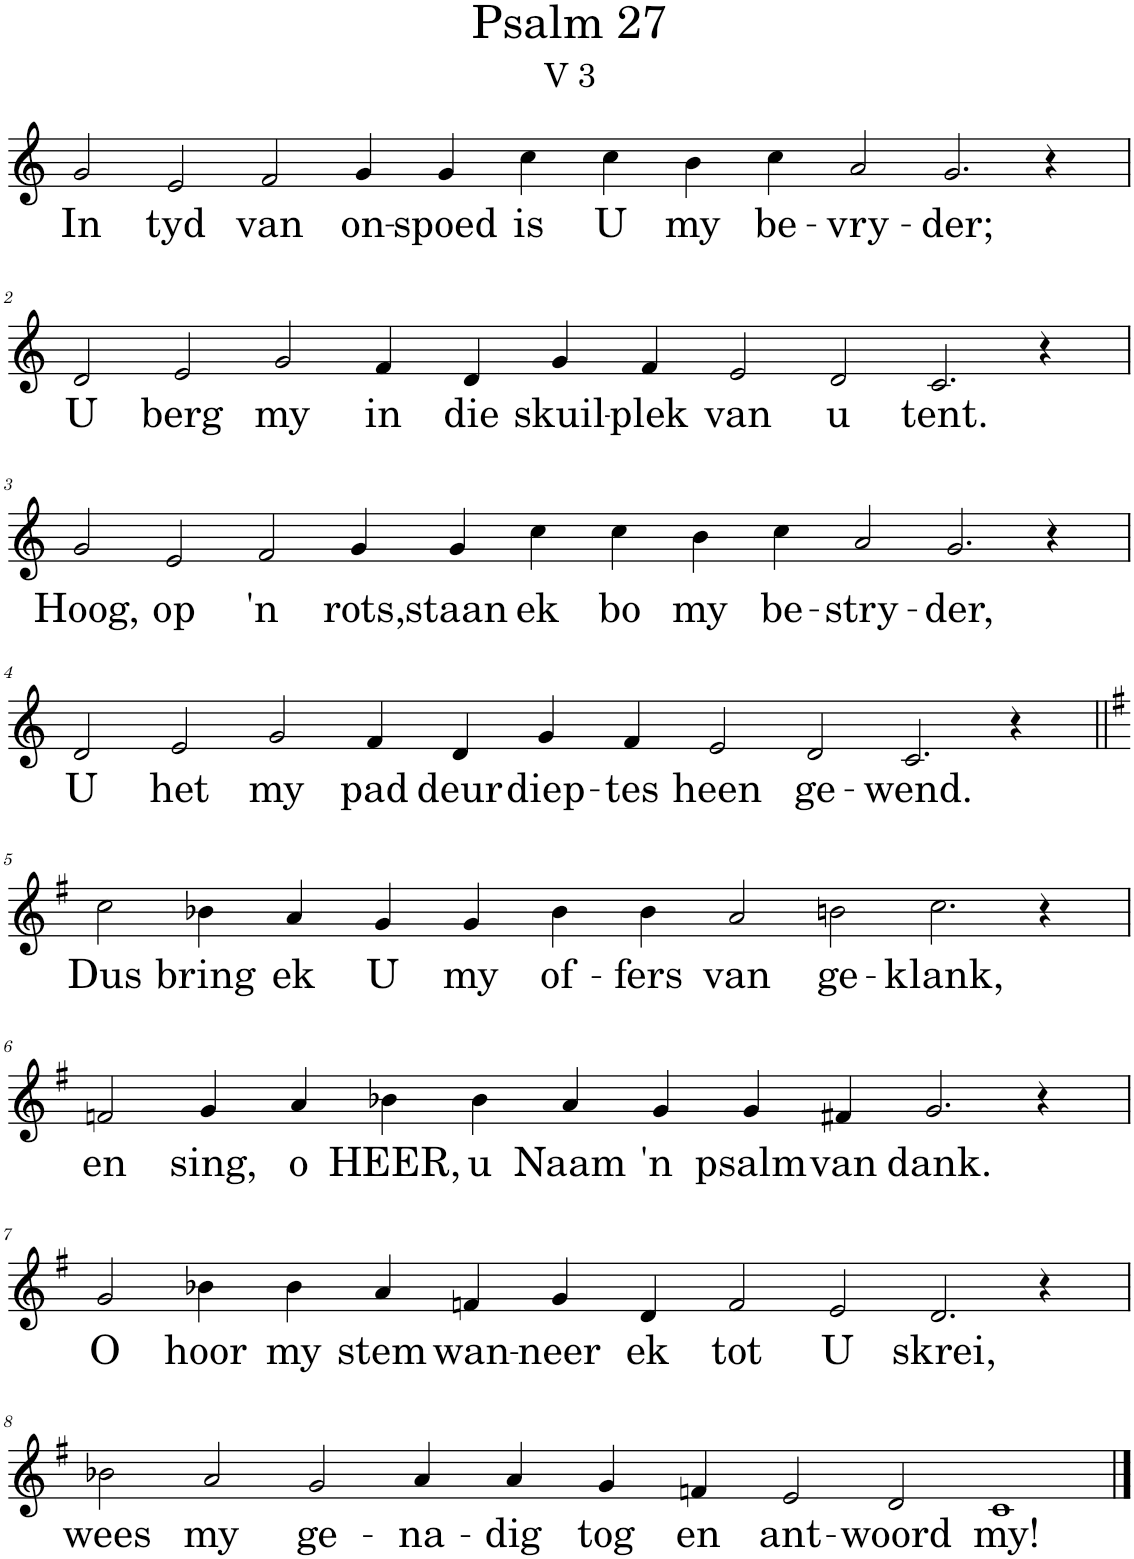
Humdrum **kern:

**kern	**text
*part1	*part1
*staff1	*staff1
*I"Pipe Organ	*
*I'P Org	*
*clefG2	*
*k[]	*
*M18/4	*
=1	=1
!	!LO:LY:b
2g/	In
!	!LO:LY:b
2e/	tyd
!	!LO:LY:b
2f/	van
!	!LO:LY:b
4g/	on-
!	!LO:LY:b
4g/	-spoed
!	!LO:LY:b
4cc\	is
!	!LO:LY:b
4cc\	U
!	!LO:LY:b
4b\	my
!	!LO:LY:b
4cc\	be-
!	!LO:LY:b
2a/	-vry-
!	!LO:LY:b
2.g/	-der;
4r	.
!!LO:LB:g=z
=2	=2
!	!LO:LY:b
2d/	U
!	!LO:LY:b
2e/	berg
!	!LO:LY:b
2g/	my
!	!LO:LY:b
4f/	in
!	!LO:LY:b
4d/	die
!	!LO:LY:b
4g/	skuil-
!	!LO:LY:b
4f/	-plek
!	!LO:LY:b
2e/	van
!	!LO:LY:b
2d/	u
!	!LO:LY:b
2.c/	tent.
4r	.
!!LO:LB:g=z
=3	=3
!	!LO:LY:b
2g/	Hoog,
!	!LO:LY:b
2e/	op
!	!LO:LY:b
2f/	'n
!	!LO:LY:b
4g/	rots,
!	!LO:LY:b
4g/	staan
!	!LO:LY:b
4cc\	ek
!	!LO:LY:b
4cc\	bo
!	!LO:LY:b
4b\	my
!	!LO:LY:b
4cc\	be-
!	!LO:LY:b
2a/	-stry-
!	!LO:LY:b
2.g/	-der,
4r	.
!!LO:LB:g=z
=4	=4
!	!LO:LY:b
2d/	U
!	!LO:LY:b
2e/	het
!	!LO:LY:b
2g/	my
!	!LO:LY:b
4f/	pad
!	!LO:LY:b
4d/	deur
!	!LO:LY:b
4g/	diep-
!	!LO:LY:b
4f/	-tes
!	!LO:LY:b
2e/	heen
!	!LO:LY:b
2d/	ge-
!	!LO:LY:b
2.c/	-wend.
4r	.
!!LO:LB:g=z
=5||	=5||
*k[f#]	*
*M16/4	*
!	!LO:LY:b
2cc\	Dus
!	!LO:LY:b
4b-X\	bring
!	!LO:LY:b
4a/	ek
!	!LO:LY:b
4g/	U
!	!LO:LY:b
4g/	my
!	!LO:LY:b
4b-\	of-
!	!LO:LY:b
4b-\	-fers
!	!LO:LY:b
2a/	van
!	!LO:LY:b
2bn\	ge-
!	!LO:LY:b
2.cc\	-klank,
4r	.
!!LO:LB:g=z
=6	=6
*M14/4	*
!	!LO:LY:b
2fn/	en
!	!LO:LY:b
4g/	sing,
!	!LO:LY:b
4a/	o
!	!LO:LY:b
4b-X\	HEER,
!	!LO:LY:b
4b-\	u
!	!LO:LY:b
4a/	Naam
!	!LO:LY:b
4g/	'n
!	!LO:LY:b
4g/	psalm
!	!LO:LY:b
4f#X/	van
!	!LO:LY:b
2.g/	dank.
4r	.
!!LO:LB:g=z
=7	=7
*M16/4	*
!	!LO:LY:b
2g/	O
!	!LO:LY:b
4b-X\	hoor
!	!LO:LY:b
4b-\	my
!	!LO:LY:b
4a/	stem
!	!LO:LY:b
4fn/	wan-
!	!LO:LY:b
4g/	-neer
!	!LO:LY:b
4d/	ek
!	!LO:LY:b
2f/	tot
!	!LO:LY:b
2e/	U
!	!LO:LY:b
2.d/	skrei,
4r	.
!!LO:LB:g=z
=8	=8
*M18/4	*
!	!LO:LY:b
2b-X\	wees
!	!LO:LY:b
2a/	my
!	!LO:LY:b
2g/	ge-
!	!LO:LY:b
4a/	-na-
!	!LO:LY:b
4a/	-dig
!	!LO:LY:b
4g/	tog
!	!LO:LY:b
4fn/	en
!	!LO:LY:b
2e/	ant-
!	!LO:LY:b
2d/	-woord
!	!LO:LY:b
1c	my!
==	==
*-	*-
